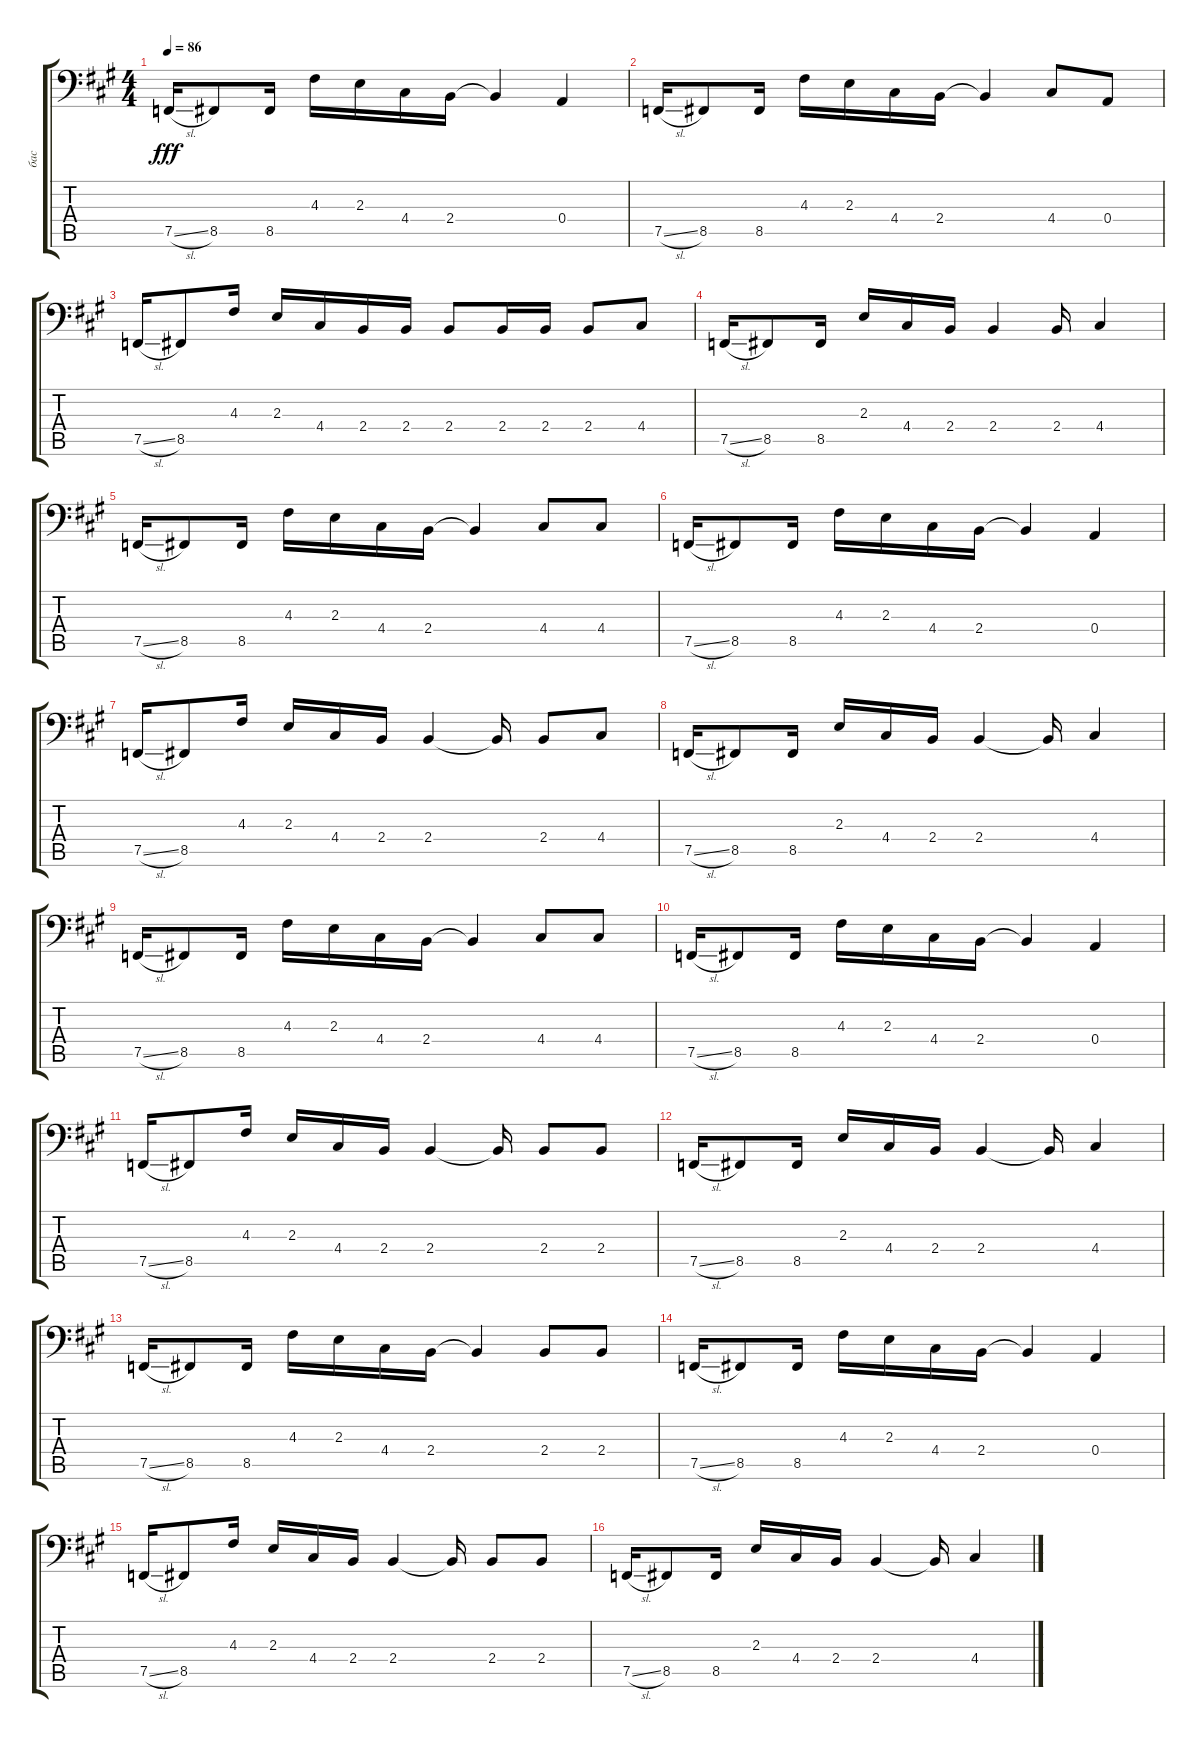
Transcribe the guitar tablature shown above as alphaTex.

\track ("бас" "бас") {instrument electricbassfinger}
\staff {score tabs}
\tuning (C3 G2 D2 A1 Bb0 C0) {hide}
\ts (4 4)
\tempo 86
\clef f4
\ks f#minor
7.5{sl}.16{dy fff} 8.5.8 8.5.16 4.3.16 2.3.16 4.4.16 2.4.16 2.4{t}.4 0.4.4 |
7.5{sl}.16 8.5.8 8.5.16 4.3.16 2.3.16 4.4.16 2.4.16 2.4{t}.4 4.4.8 0.4.8 |
7.5{sl}.16 8.5.8 4.3.16 2.3.16 4.4.16 2.4.16 2.4.16 2.4.8 2.4.16 2.4.16 2.4.8 4.4.8 |
7.5{sl}.16 8.5.8 8.5.16 2.3.16 4.4.16 2.4.16 2.4.4 2.4.16 4.4.4 |
7.5{sl}.16 8.5.8 8.5.16 4.3.16 2.3.16 4.4.16 2.4.16 2.4{t}.4 4.4.8 4.4.8 |
7.5{sl}.16 8.5.8 8.5.16 4.3.16 2.3.16 4.4.16 2.4.16 2.4{t}.4 0.4.4 |
7.5{sl}.16 8.5.8 4.3.16 2.3.16 4.4.16 2.4.16 2.4.4 2.4{t}.16 2.4.8 4.4.8 |
7.5{sl}.16 8.5.8 8.5.16 2.3.16 4.4.16 2.4.16 2.4.4 2.4{t}.16 4.4.4 |
7.5{sl}.16 8.5.8 8.5.16 4.3.16 2.3.16 4.4.16 2.4.16 2.4{t}.4 4.4.8 4.4.8 |
7.5{sl}.16 8.5.8 8.5.16 4.3.16 2.3.16 4.4.16 2.4.16 2.4{t}.4 0.4.4 |
7.5{sl}.16 8.5.8 4.3.16 2.3.16 4.4.16 2.4.16 2.4.4 2.4{t}.16 2.4.8 2.4.8 |
7.5{sl}.16 8.5.8 8.5.16 2.3.16 4.4.16 2.4.16 2.4.4 2.4{t}.16 4.4.4 |
7.5{sl}.16 8.5.8 8.5.16 4.3.16 2.3.16 4.4.16 2.4.16 2.4{t}.4 2.4.8 2.4.8 |
7.5{sl}.16 8.5.8 8.5.16 4.3.16 2.3.16 4.4.16 2.4.16 2.4{t}.4 0.4.4 |
7.5{sl}.16 8.5.8 4.3.16 2.3.16 4.4.16 2.4.16 2.4.4 2.4{t}.16 2.4.8 2.4.8 |
7.5{sl}.16 8.5.8 8.5.16 2.3.16 4.4.16 2.4.16 2.4.4 2.4{t}.16 4.4.4
